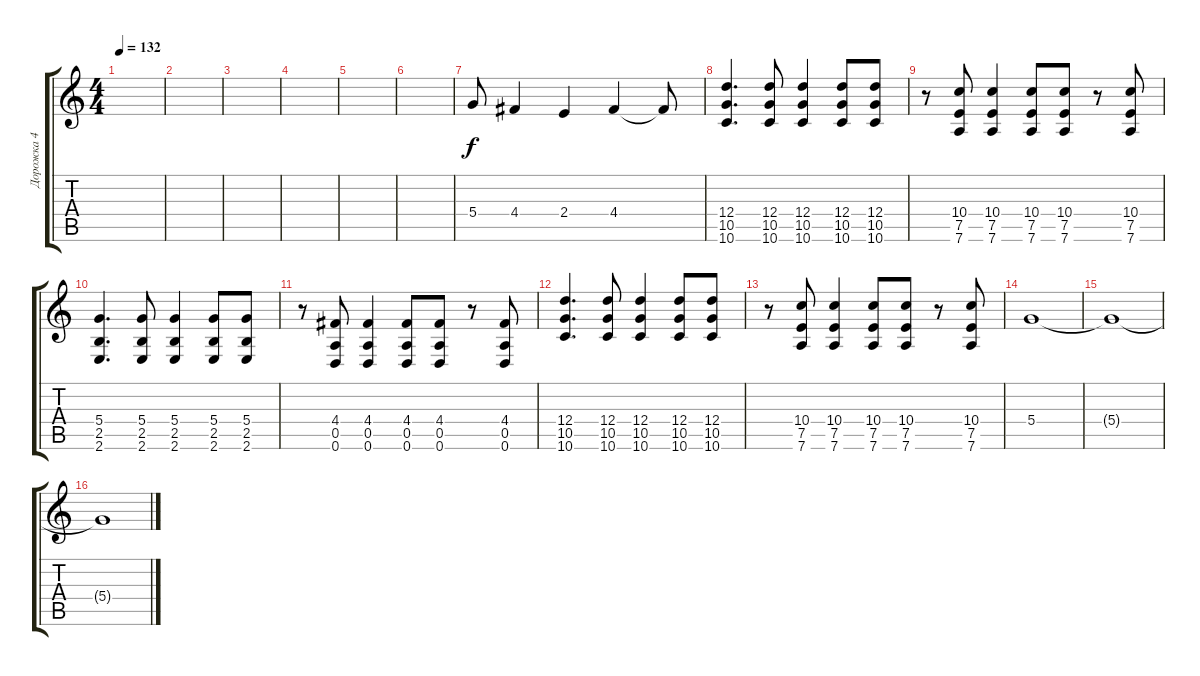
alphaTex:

\track ("Дорожка 4" "Дорожка 4") {instrument overdrivenguitar}
\staff {score tabs}
\tuning (D4 B3 G3 D3 A2 D2) {hide}
\ts (4 4)
\tempo 132
\clef g2
\ks c
|
|
|
|
|
|
5.4.8 4.4.4 2.4.4 4.4.4 4.4{t}.8 |
(12.4 10.5 10.6).4{d instrument overdrivenguitar} (12.4 10.5 10.6).8 (12.4 10.5 10.6).4 (12.4 10.5 10.6).8 (12.4 10.5 10.6).8 |
r.8 (10.4 7.5 7.6).8 (10.4 7.5 7.6).4 (10.4 7.5 7.6).8 (10.4 7.5 7.6).8 r.8 (10.4 7.5 7.6).8 |
(5.4 2.5 2.6).4{d} (5.4 2.5 2.6).8 (5.4 2.5 2.6).4 (5.4 2.5 2.6).8 (5.4 2.5 2.6).8 |
r.8 (4.4 0.5 0.6).8 (4.4 0.5 0.6).4 (4.4 0.5 0.6).8 (4.4 0.5 0.6).8 r.8 (4.4 0.5 0.6).8 |
(12.4 10.5 10.6).4{d} (12.4 10.5 10.6).8 (12.4 10.5 10.6).4 (12.4 10.5 10.6).8 (12.4 10.5 10.6).8 |
r.8 (10.4 7.5 7.6).8 (10.4 7.5 7.6).4 (10.4 7.5 7.6).8 (10.4 7.5 7.6).8 r.8 (10.4 7.5 7.6).8 |
5.4.1 |
5.4{t}.1 |
5.4{t}.1
